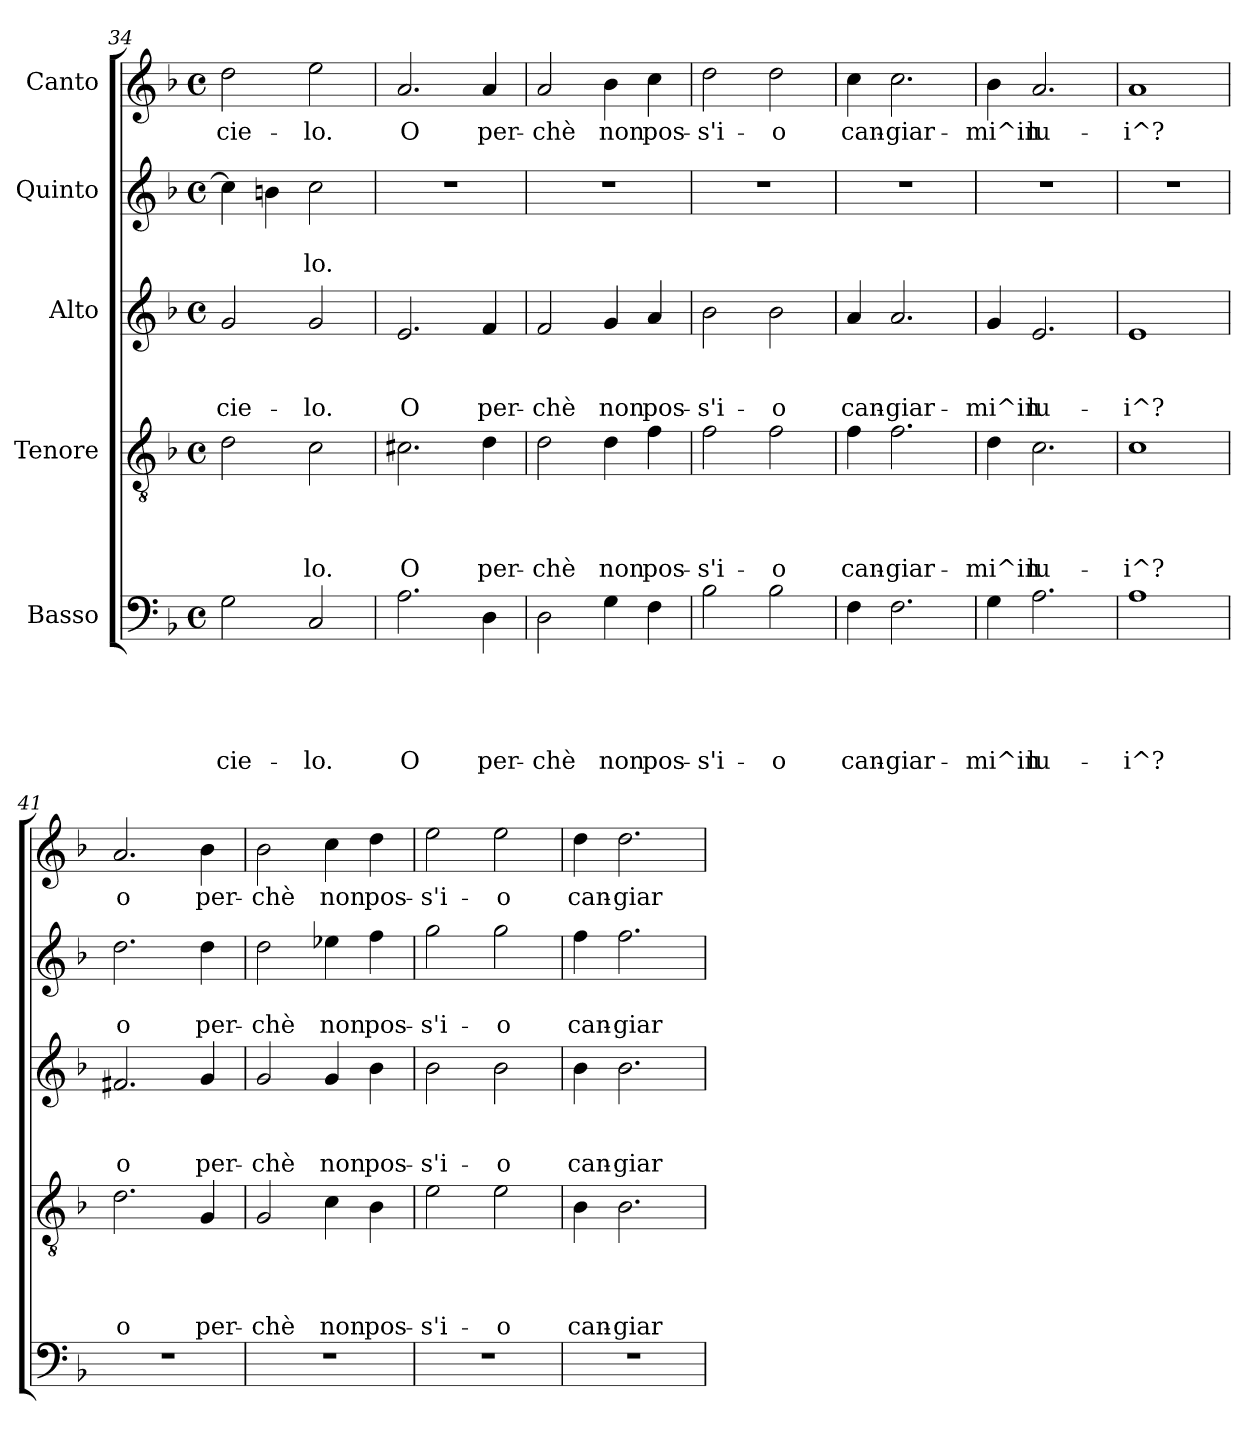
**kern	**text	**text	**text	**text	**text	**kern	**text	**text	**text	**text	**kern	**text	**text	**text	**kern	**text	**text	**kern	**text
*part5	*part5	*part5	*part5	*part5	*part5	*part4	*part4	*part4	*part4	*part4	*part3	*part3	*part3	*part3	*part2	*part2	*part2	*part1	*part1
*staff5	*staff5	*staff5	*staff5	*staff5	*staff5	*staff4	*staff4	*staff4	*staff4	*staff4	*staff3	*staff3	*staff3	*staff3	*staff2	*staff2	*staff2	*staff1	*staff1
*I"Basso	*	*	*	*	*	*I"Tenore	*	*	*	*	*I"Alto	*	*	*	*I"Quinto	*	*	*I"Canto	*
*clefF4	*	*	*	*	*	*clefGv2	*	*	*	*	*clefG2	*	*	*	*clefG2	*	*	*clefG2	*
*k[b-]	*	*	*	*	*	*k[b-]	*	*	*	*	*k[b-]	*	*	*	*k[b-]	*	*	*k[b-]	*
*F:	*	*	*	*	*	*F:	*	*	*	*	*F:	*	*	*	*F:	*	*	*F:	*
*M4/4	*	*	*	*	*	*M4/4	*	*	*	*	*M4/4	*	*	*	*M4/4	*	*	*M4/4	*
*met(c)	*	*	*	*	*	*met(c)	*	*	*	*	*met(c)	*	*	*	*met(c)	*	*	*met(c)	*
=34	=34	=34	=34	=34	=34	=34	=34	=34	=34	=34	=34	=34	=34	=34	=34	=34	=34	=34	=34
!	!	!	!	!	!LO:LY:b	!	!	!	!	!	!	!	!	!LO:LY:b	!	!	!	!	!LO:LY:b
2G\	.	.	.	.	cie-	2d\	.	.	.	.	2g/	.	.	cie-	4cc\]	.	.	2dd\	cie-
.	.	.	.	.	.	.	.	.	.	.	.	.	.	.	4bn\	.	.	.	.
!	!	!	!	!	!LO:LY:b	!	!	!	!	!LO:LY:b	!	!	!	!LO:LY:b	!	!	!LO:LY:b	!	!LO:LY:b
2C/	.	.	.	.	-lo.	2c\	.	.	.	-lo.	2g/	.	.	-lo.	2cc\	.	-lo.	2ee\	-lo.
=35	=35	=35	=35	=35	=35	=35	=35	=35	=35	=35	=35	=35	=35	=35	=35	=35	=35	=35	=35
!	!	!	!	!	!LO:LY:b	!	!	!	!	!LO:LY:b	!	!	!	!LO:LY:b	!	!	!	!	!LO:LY:b
2.A\	.	.	.	.	O	2.c#X\	.	.	.	O	2.e/	.	.	O	1r	.	.	2.a/	O
!	!	!	!	!	!LO:LY:b	!	!	!	!	!LO:LY:b	!	!	!	!LO:LY:b	!	!	!	!	!LO:LY:b
4D\	.	.	.	.	per-	4d\	.	.	.	per-	4f/	.	.	per-	.	.	.	4a/	per-
=36	=36	=36	=36	=36	=36	=36	=36	=36	=36	=36	=36	=36	=36	=36	=36	=36	=36	=36	=36
!	!	!	!	!	!LO:LY:b	!	!	!	!	!LO:LY:b	!	!	!	!LO:LY:b	!	!	!	!	!LO:LY:b
2D\	.	.	.	.	-chè	2d\	.	.	.	-chè	2f/	.	.	-chè	1r	.	.	2a/	-chè
!	!	!	!	!	!LO:LY:b	!	!	!	!	!LO:LY:b	!	!	!	!LO:LY:b	!	!	!	!	!LO:LY:b
4G\	.	.	.	.	non	4d\	.	.	.	non	4g/	.	.	non	.	.	.	4b-\	non
!	!	!	!	!	!LO:LY:b	!	!	!	!	!LO:LY:b	!	!	!	!LO:LY:b	!	!	!	!	!LO:LY:b
4F\	.	.	.	.	pos-	4f\	.	.	.	pos-	4a/	.	.	pos-	.	.	.	4cc\	pos-
=37	=37	=37	=37	=37	=37	=37	=37	=37	=37	=37	=37	=37	=37	=37	=37	=37	=37	=37	=37
!	!	!	!	!	!LO:LY:b	!	!	!	!	!LO:LY:b	!	!	!	!LO:LY:b	!	!	!	!	!LO:LY:b
2B-\	.	.	.	.	-s'i-	2f\	.	.	.	-s'i-	2b-\	.	.	-s'i-	1r	.	.	2dd\	-s'i-
!	!	!	!	!	!LO:LY:b	!	!	!	!	!LO:LY:b	!	!	!	!LO:LY:b	!	!	!	!	!LO:LY:b
2B-\	.	.	.	.	-o	2f\	.	.	.	-o	2b-\	.	.	-o	.	.	.	2dd\	-o
!!LO:PB:g=z
=38	=38	=38	=38	=38	=38	=38	=38	=38	=38	=38	=38	=38	=38	=38	=38	=38	=38	=38	=38
!	!	!	!	!	!LO:LY:b	!	!	!	!	!LO:LY:b	!	!	!	!LO:LY:b	!	!	!	!	!LO:LY:b
4F\	.	.	.	.	can-	4f\	.	.	.	can-	4a/	.	.	can-	1r	.	.	4cc\	can-
!	!	!	!	!	!LO:LY:b	!	!	!	!	!LO:LY:b	!	!	!	!LO:LY:b	!	!	!	!	!LO:LY:b
2.F\	.	.	.	.	-giar-	2.f\	.	.	.	-giar-	2.a/	.	.	-giar-	.	.	.	2.cc\	-giar-
=39	=39	=39	=39	=39	=39	=39	=39	=39	=39	=39	=39	=39	=39	=39	=39	=39	=39	=39	=39
!	!	!	!	!	!LO:LY:b	!	!	!	!	!LO:LY:b	!	!	!	!LO:LY:b	!	!	!	!	!LO:LY:b
4G\	.	.	.	.	-mi^in	4d\	.	.	.	-mi^in	4g/	.	.	-mi^in	1r	.	.	4b-\	-mi^in
!	!	!	!	!	!LO:LY:b	!	!	!	!	!LO:LY:b	!	!	!	!LO:LY:b	!	!	!	!	!LO:LY:b
2.A\	.	.	.	.	lu-	2.c\	.	.	.	lu-	2.e/	.	.	lu-	.	.	.	2.a/	lu-
=40	=40	=40	=40	=40	=40	=40	=40	=40	=40	=40	=40	=40	=40	=40	=40	=40	=40	=40	=40
!	!	!	!	!	!LO:LY:b	!	!	!	!	!LO:LY:b	!	!	!	!LO:LY:b	!	!	!	!	!LO:LY:b
1A	.	.	.	.	-i^?	1c	.	.	.	-i^?	1e	.	.	-i^?	1r	.	.	1a	-i^?
=41	=41	=41	=41	=41	=41	=41	=41	=41	=41	=41	=41	=41	=41	=41	=41	=41	=41	=41	=41
!	!	!	!	!	!	!	!	!	!	!LO:LY:b	!	!	!	!LO:LY:b	!	!	!LO:LY:b	!	!LO:LY:b
1r	.	.	.	.	.	2.d\	.	.	.	o	2.f#X/	.	.	o	2.dd\	.	o	2.a/	o
!	!	!	!	!	!	!	!	!	!	!LO:LY:b	!	!	!	!LO:LY:b	!	!	!LO:LY:b	!	!LO:LY:b
.	.	.	.	.	.	4G/	.	.	.	per-	4g/	.	.	per-	4dd\	.	per-	4b-\	per-
=42	=42	=42	=42	=42	=42	=42	=42	=42	=42	=42	=42	=42	=42	=42	=42	=42	=42	=42	=42
!	!	!	!	!	!	!	!	!	!	!LO:LY:b	!	!	!	!LO:LY:b	!	!	!LO:LY:b	!	!LO:LY:b
1r	.	.	.	.	.	2G/	.	.	.	-chè	2g/	.	.	-chè	2dd\	.	-chè	2b-\	-chè
!	!	!	!	!	!	!	!	!	!	!LO:LY:b	!	!	!	!LO:LY:b	!	!	!LO:LY:b	!	!LO:LY:b
.	.	.	.	.	.	4c\	.	.	.	non	4g/	.	.	non	4ee-X\	.	non	4cc\	non
!	!	!	!	!	!	!	!	!	!	!LO:LY:b	!	!	!	!LO:LY:b	!	!	!LO:LY:b	!	!LO:LY:b
.	.	.	.	.	.	4B-\	.	.	.	pos-	4b-\	.	.	pos-	4ff\	.	pos-	4dd\	pos-
=43	=43	=43	=43	=43	=43	=43	=43	=43	=43	=43	=43	=43	=43	=43	=43	=43	=43	=43	=43
!	!	!	!	!	!	!	!	!	!	!LO:LY:b	!	!	!	!LO:LY:b	!	!	!LO:LY:b	!	!LO:LY:b
1r	.	.	.	.	.	2e\	.	.	.	-s'i-	2b-\	.	.	-s'i-	2gg\	.	-s'i-	2ee\	-s'i-
!	!	!	!	!	!	!	!	!	!	!LO:LY:b	!	!	!	!LO:LY:b	!	!	!LO:LY:b	!	!LO:LY:b
.	.	.	.	.	.	2e\	.	.	.	-o	2b-\	.	.	-o	2gg\	.	-o	2ee\	-o
!!LO:PB:g=z
=44	=44	=44	=44	=44	=44	=44	=44	=44	=44	=44	=44	=44	=44	=44	=44	=44	=44	=44	=44
!	!	!	!	!	!	!	!	!	!	!LO:LY:b	!	!	!	!LO:LY:b	!	!	!LO:LY:b	!	!LO:LY:b
1r	.	.	.	.	.	4B-\	.	.	.	can-	4b-\	.	.	can-	4ff\	.	can-	4dd\	can-
!	!	!	!	!	!	!	!	!	!	!LO:LY:b	!	!	!	!LO:LY:b	!	!	!LO:LY:b	!	!LO:LY:b
.	.	.	.	.	.	2.B-\	.	.	.	-giar-	2.b-\	.	.	-giar-	2.ff\	.	-giar-	2.dd\	-giar-
=	=	=	=	=	=	=	=	=	=	=	=	=	=	=	=	=	=	=	=
*-	*-	*-	*-	*-	*-	*-	*-	*-	*-	*-	*-	*-	*-	*-	*-	*-	*-	*-	*-
